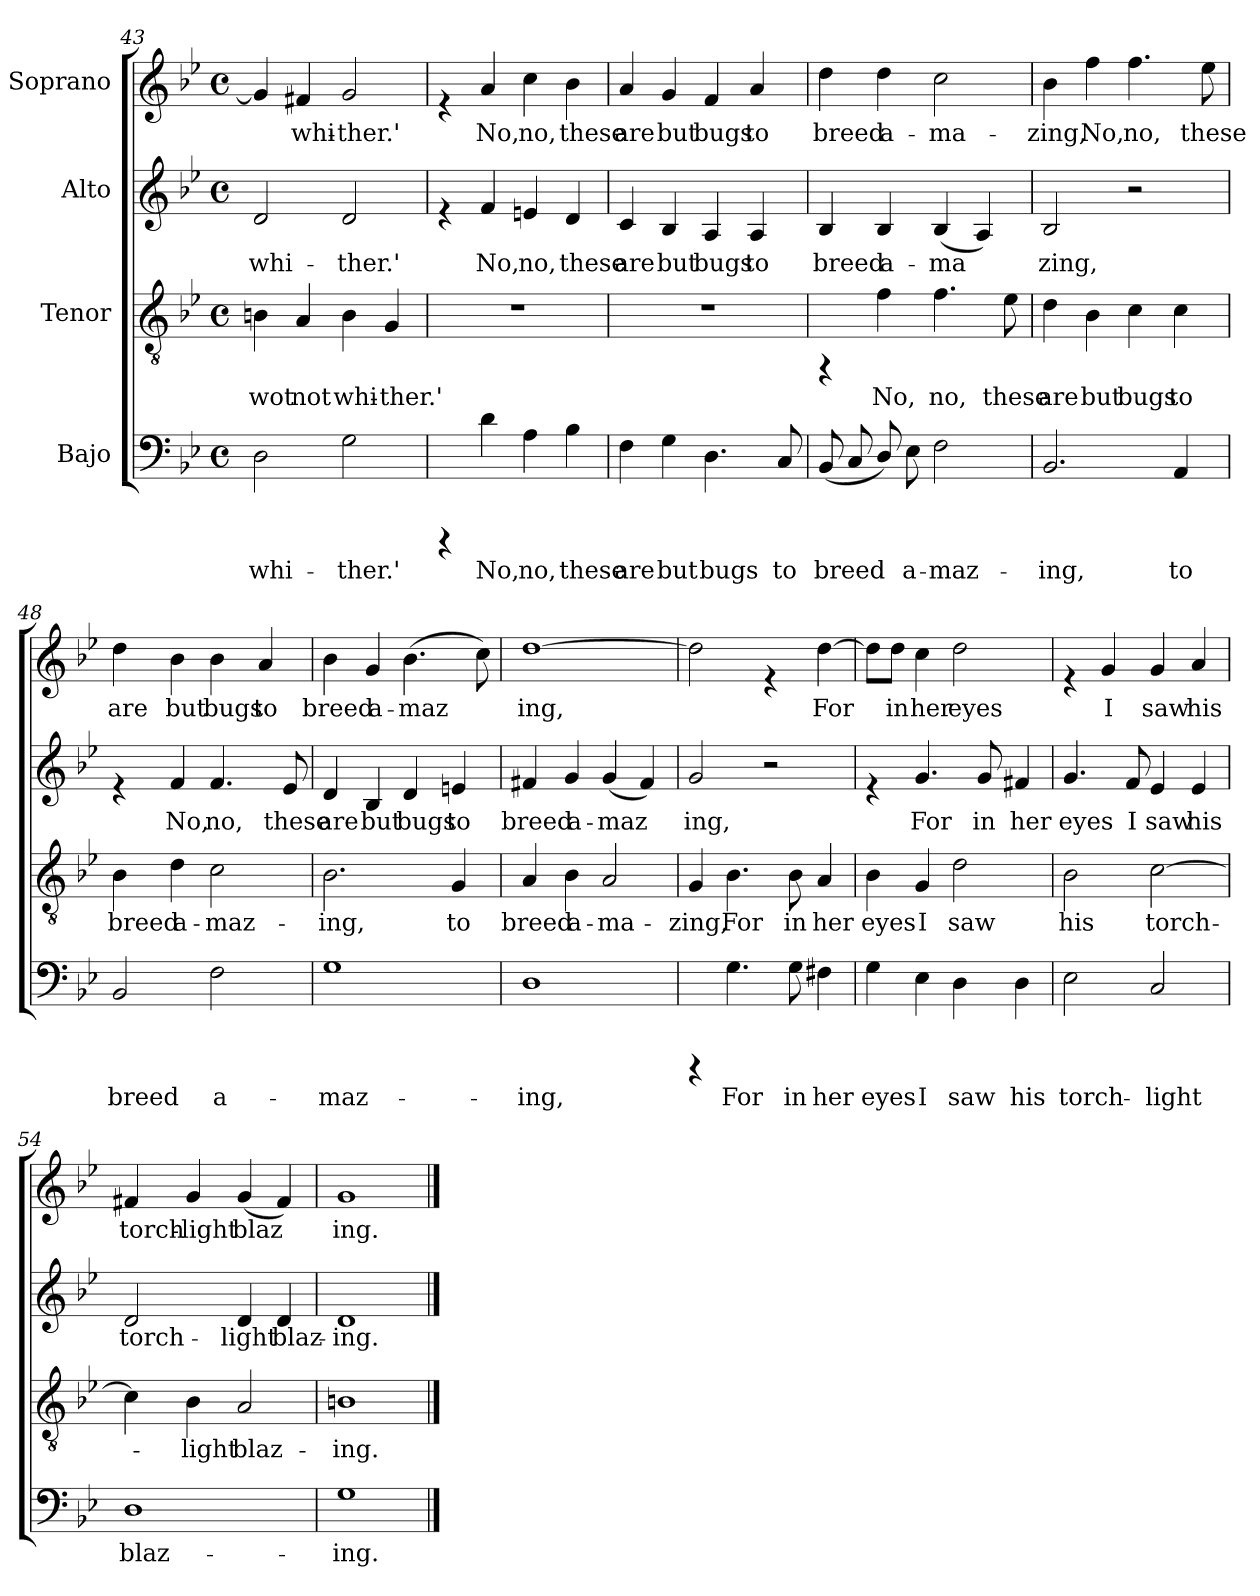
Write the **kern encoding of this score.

**kern	**text	**kern	**text	**kern	**text	**kern	**text
*part4	*part4	*part3	*part3	*part2	*part2	*part1	*part1
*staff4	*staff4	*staff3	*staff3	*staff2	*staff2	*staff1	*staff1
*I"Bajo	*	*I"Tenor	*	*I"Alto	*	*I"Soprano	*
*clefF4	*	*clefGv2	*	*clefG2	*	*clefG2	*
*k[b-e-]	*	*k[b-e-]	*	*k[b-e-]	*	*k[b-e-]	*
*B-:	*	*B-:	*	*B-:	*	*B-:	*
*M4/4	*	*M4/4	*	*M4/4	*	*M4/4	*
*met(c)	*	*met(c)	*	*met(c)	*	*met(c)	*
=43	=43	=43	=43	=43	=43	=43	=43
!	!LO:LY:b:cj	!	!LO:LY:b:cj	!	!LO:LY:b:cj	!	!
2D\	whi-	4Bn\	wot	2d/	whi-	4g/]	.
!	!	!	!LO:LY:b:cj	!	!	!	!LO:LY:b:cj
.	.	4A/	not	.	.	4f#X/	whi-
!	!LO:LY:b:cj	!	!LO:LY:b:cj	!	!LO:LY:b:cj	!	!LO:LY:b:cj
2G\	-ther.'	4B\	whi-	2d/	-ther.'	2g/	-ther.'
!	!	!	!LO:LY:b:cj	!	!	!	!
.	.	4G/	-ther.'	.	.	.	.
=44	=44	=44	=44	=44	=44	=44	=44
4rBBBB	.	1r	.	4re	.	4re	.
!	!LO:LY:b:cj	!	!	!	!LO:LY:b:cj	!	!LO:LY:b:cj
4d\	No,	.	.	4f/	No,	4a/	No,
!	!LO:LY:b:cj	!	!	!	!LO:LY:b:cj	!	!LO:LY:b:cj
4A\	no,	.	.	4en/	no,	4cc\	no,
!	!LO:LY:b:cj	!	!	!	!LO:LY:b:cj	!	!LO:LY:b:cj
4B-\	these	.	.	4d/	these	4b-\	these
=45	=45	=45	=45	=45	=45	=45	=45
!	!LO:LY:b:cj	!	!	!	!LO:LY:b:cj	!	!LO:LY:b:cj
4F\	are	1r	.	4c/	are	4a/	are
!	!LO:LY:b:cj	!	!	!	!LO:LY:b:cj	!	!LO:LY:b:cj
4G\	but	.	.	4B-/	but	4g/	but
!	!LO:LY:b:cj	!	!	!	!LO:LY:b:cj	!	!LO:LY:b:cj
4.D\	bugs	.	.	4A/	bugs	4f/	bugs
!	!	!	!	!	!LO:LY:b:cj	!	!LO:LY:b:cj
.	.	.	.	4A/	to	4a/	to
!	!LO:LY:b:cj	!	!	!	!	!	!
8C/	to	.	.	.	.	.	.
!!LO:PB:g=z
=46	=46	=46	=46	=46	=46	=46	=46
!	!LO:LY:b:cj	!	!	!	!LO:LY:b:cj	!	!LO:LY:b:cj
(<8BB-/L	breed	4rEE	.	4B-/	breed	4dd\	breed
!	!LO:LY:b:cj	!	!	!	!	!	!
8C/	-	.	.	.	.	.	.
!	!LO:LY:b:cj	!	!LO:LY:b:cj	!	!LO:LY:b:cj	!	!LO:LY:b:cj
8D/)	--	4f\	No,	4B-/	a-	4dd\	a-
!	!LO:LY:b:cj	!	!	!	!	!	!
8E-\	-a-	.	.	.	.	.	.
!	!LO:LY:b:cj	!	!LO:LY:b:cj	!	!LO:LY:b:cj	!	!LO:LY:b:cj
2F\	-maz-	4.f\	no,	(<4B-/	-ma-	2cc\	-ma-
!	!	!	!	!	!LO:LY:b:cj	!	!
.	.	.	.	4A/)	--	.	.
!	!	!	!LO:LY:b:cj	!	!	!	!
.	.	8e-\	these	.	.	.	.
=47	=47	=47	=47	=47	=47	=47	=47
!	!LO:LY:b:cj	!	!LO:LY:b:cj	!	!LO:LY:b:cj	!	!LO:LY:b:cj
2.BB-/	-ing,	4d\	are	2B-/	-zing,	4b-\	-zing,
!	!	!	!LO:LY:b:cj	!	!	!	!LO:LY:b:cj
.	.	4B-\	but	.	.	4ff\	No,
!	!	!	!LO:LY:b:cj	!	!	!	!LO:LY:b:cj
.	.	4c\	bugs	2r	.	4.ff\	no,
!	!LO:LY:b:cj	!	!LO:LY:b:cj	!	!	!	!
4AA/	to	4c\	to	.	.	.	.
!	!	!	!	!	!	!	!LO:LY:b:cj
.	.	.	.	.	.	8ee-\	these
=48	=48	=48	=48	=48	=48	=48	=48
!	!LO:LY:b:cj	!	!LO:LY:b:cj	!	!	!	!LO:LY:b:cj
2BB-/	breed	4B-\	breed	4re	.	4dd\	are
!	!	!	!LO:LY:b:cj	!	!LO:LY:b:cj	!	!LO:LY:b:cj
.	.	4d\	a-	4f/	No,	4b-\	but
!	!LO:LY:b:cj	!	!LO:LY:b:cj	!	!LO:LY:b:cj	!	!LO:LY:b:cj
2F\	a-	2c\	-maz-	4.f/	no,	4b-\	bugs
!	!	!	!	!	!	!	!LO:LY:b:cj
.	.	.	.	.	.	4a/	to
!	!	!	!	!	!LO:LY:b:cj	!	!
.	.	.	.	8e-/	these	.	.
=49	=49	=49	=49	=49	=49	=49	=49
!	!LO:LY:b:cj	!	!LO:LY:b:cj	!	!LO:LY:b:cj	!	!LO:LY:b:cj
1G	-maz-	2.B-\	-ing,	4d/	are	4b-\	breed
!	!	!	!	!	!LO:LY:b:cj	!	!LO:LY:b:cj
.	.	.	.	4B-/	but	4g/	a-
!	!	!	!	!	!LO:LY:b:cj	!	!LO:LY:b:cj
.	.	.	.	4d/	bugs	(>4.b-\	-maz
!	!	!	!LO:LY:b:cj	!	!LO:LY:b:cj	!	!
.	.	4G/	to	4en/	to	.	.
!	!	!	!	!	!	!	!LO:LY:b:cj
.	.	.	.	.	.	8cc\)	-
=50	=50	=50	=50	=50	=50	=50	=50
!	!LO:LY:b:cj	!	!LO:LY:b:cj	!	!LO:LY:b:cj	!	!LO:LY:b:cj
1D	-ing,	4A/	breed	4f#X/	breed	[>1dd	-ing,
!	!	!	!LO:LY:b:cj	!	!LO:LY:b:cj	!	!
.	.	4B-\	a-	4g/	a-	.	.
!	!	!	!LO:LY:b:cj	!	!LO:LY:b:cj	!	!
.	.	2A/	-ma-	(<4g/	-maz-	.	.
!	!	!	!	!	!LO:LY:b:cj	!	!
.	.	.	.	4f#/)	--	.	.
!!LO:LB:g=z
=51	=51	=51	=51	=51	=51	=51	=51
*	*	*	*	*	*	*MM176	*
!	!	!	!LO:LY:b:cj	!	!LO:LY:b:cj	!	!
4rBBBB	.	4G/	-zing,	2g/	-ing,	2dd\]	.
!	!LO:LY:b:cj	!	!LO:LY:b:cj	!	!	!	!
4.G\	For	4.B-\	For	.	.	.	.
.	.	.	.	2r	.	4re	.
!	!LO:LY:b:cj	!	!LO:LY:b:cj	!	!	!	!
8G\	in	8B-\	in	.	.	.	.
!	!LO:LY:b:cj	!	!LO:LY:b:cj	!	!	!	!LO:LY:b:cj
4F#X\	her	4A/	her	.	.	[>4dd\	For
=52	=52	=52	=52	=52	=52	=52	=52
*	*	*	*	*	*	*MM172	*
!	!LO:LY:b:cj	!	!LO:LY:b:cj	!	!	!	!
4G\	eyes	4B-\	eyes	4re	.	8dd\L]	.
!	!	!	!	!	!	!	!LO:LY:b:cj
.	.	.	.	.	.	8dd\J	in
!	!LO:LY:b:cj	!	!LO:LY:b:cj	!	!LO:LY:b:cj	!	!LO:LY:b:cj
4E-\	I	4G/	I	4.g/	For	4cc\	her
!	!LO:LY:b:cj	!	!LO:LY:b:cj	!	!	!	!LO:LY:b:cj
4D\	saw	2d\	saw	.	.	2dd\	eyes
!	!	!	!	!	!LO:LY:b:cj	!	!
.	.	.	.	8g/	in	.	.
!	!LO:LY:b:cj	!	!	!	!LO:LY:b:cj	!	!
4D\	his	.	.	4f#X/	her	.	.
=53	=53	=53	=53	=53	=53	=53	=53
*	*	*	*	*	*	*MM168	*
!	!LO:LY:b:cj	!	!LO:LY:b:cj	!	!LO:LY:b:cj	!	!
2E-\	torch-	2B-\	his	4.g/	eyes	4re	.
!	!	!	!	!	!	!	!LO:LY:b:cj
.	.	.	.	.	.	4g/	I
!	!	!	!	!	!LO:LY:b:cj	!	!
.	.	.	.	8f/	I	.	.
!	!LO:LY:b:cj	!	!LO:LY:b:cj	!	!LO:LY:b:cj	!	!LO:LY:b:cj
2C/	-light	[>2c\	torch-	4e-/	saw	4g/	saw
!	!	!	!	!	!LO:LY:b:cj	!	!LO:LY:b:cj
.	.	.	.	4e-/	his	4a/	his
=54	=54	=54	=54	=54	=54	=54	=54
*	*	*	*	*	*	*MM128	*
!	!LO:LY:b:cj	!	!	!	!LO:LY:b:cj	!	!LO:LY:b:cj
1D	blaz-	4c\]	.	2d/	torch-	4f#X/	torch-
!	!	!	!LO:LY:b:cj	!	!	!	!LO:LY:b:cj
.	.	4B-\	-light	.	.	4g/	-light
!	!	!	!LO:LY:b:cj	!	!LO:LY:b:cj	!	!LO:LY:b:cj
.	.	2A/	blaz-	4d/	-light	(<4g/	blaz-
!	!	!	!	!	!LO:LY:b:cj	!	!LO:LY:b:cj
.	.	.	.	4d/	blaz-	4f#/)	--
=55	=55	=55	=55	=55	=55	=55	=55
*	*	*	*	*	*	*MM100	*
!	!LO:LY:b:cj	!	!LO:LY:b:cj	!	!LO:LY:b:cj	!	!LO:LY:b:cj
1G	-ing.	1Bn	-ing.	1d	-ing.	1g	-ing.
==	==	==	==	==	==	==	==
*-	*-	*-	*-	*-	*-	*-	*-
